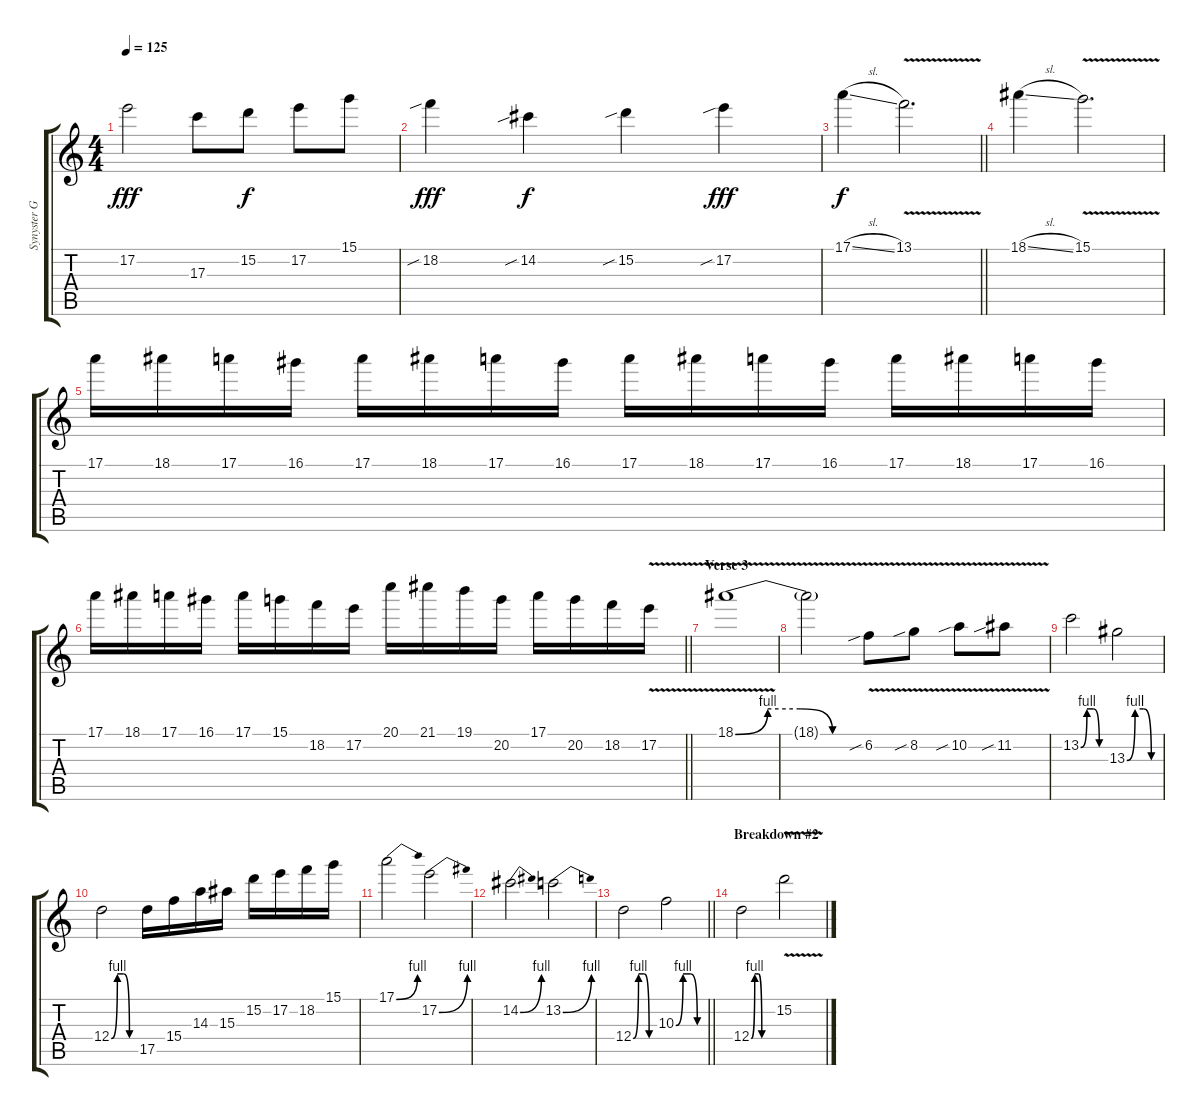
\track ("Synyster Gates Duet" "Synyster G") {instrument distortionguitar}
\staff {score tabs}
\tuning (E4 B3 G3 D3 A2 D2) {hide}
\ts (4 4)
\tempo 125
\clef g2
\ks c
17.2.2{dy fff} 17.3.8 15.2.8{dy f} 17.2.8 15.1.8 |
18.2{sib}.4{dy fff} 14.2{sib}.4{dy f} 15.2{sib}.4 17.2{sib}.4{dy fff} |
\barLineRight lightlight
17.1{sl}.4{dy f} 13.1{v}.2{d} |
18.1{sl}.4 15.1{v}.2{d} |
17.1.16 18.1.16 17.1.16 16.1.16 17.1.16 18.1.16 17.1.16 16.1.16 17.1.16 18.1.16 17.1.16 16.1.16 17.1.16 18.1.16 17.1.16 16.1.16 |
\barLineRight lightlight
17.1.16 18.1.16 17.1.16 16.1.16 17.1.16 15.1.16 18.2.16 17.2.16 20.1.16 21.1.16 19.1.16 20.2.16 17.1.16 20.2.16 18.2.16 17.2{v}.16 |
\section ("" "Verse 3")
18.1{be (custom 0 0 15 4 30 4 45 0 60 0) v}.1 |
18.1{t}.2{volume 7} 6.2{v sib}.8{volume 14} 8.2{v sib}.8 10.2{v sib}.8 11.2{v sib}.8 |
13.2{be (custom 0 0 15 4 30 4 45 0 60 0)}.2 13.3{be (custom 0 0 15 4 30 4 45 0 60 0)}.2 |
12.4{be (custom 0 0 15 4 30 4 45 0 60 0)}.2 17.5.16 15.4.16 14.3.16 15.3.16 15.2.16 17.2.16 18.2.16 15.1.16 |
17.1{be (bend 0 0 60 4)}.2 17.2{be (bend 0 0 60 4)}.2 |
14.2{be (bend 0 0 60 4)}.2 13.2{be (bend 0 0 60 4)}.2 |
\barLineRight lightlight
12.4{be (custom 0 0 15 4 30 4 45 0 60 0)}.2 10.3{be (custom 0 0 15 4 30 4 45 0 60 0)}.2 |
\section ("" "Breakdown #2")
12.4{be (custom 0 0 10 4 20 4 30 0 60 0)}.2 15.2{v}.2
